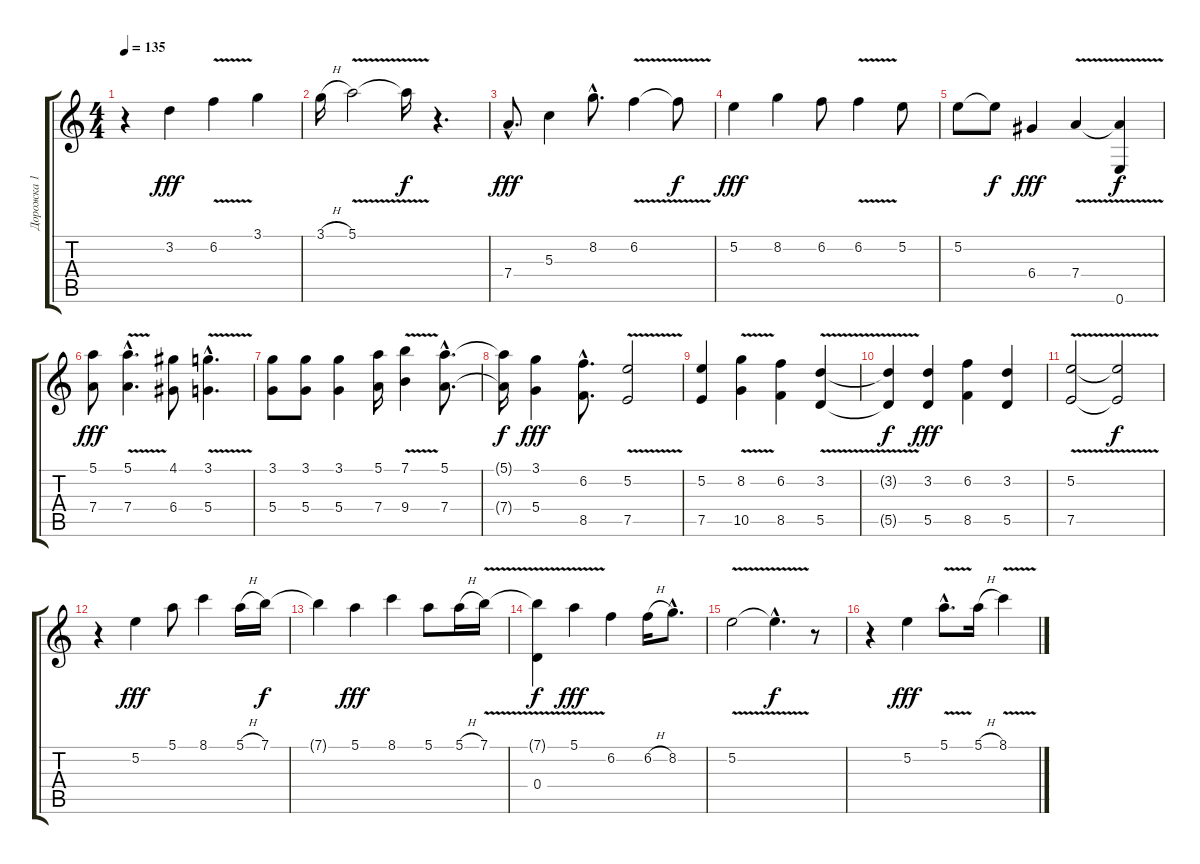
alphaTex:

\track ("Дорожка 1" "Дорожка 1") {instrument acousticguitarnylon}
\staff {score tabs}
\tuning (E4 B3 G3 D3 A2 E2) {hide}
\ts (4 4)
\tempo 135
\clef g2
\ks c
r.4{dy f} 3.2.4{dy fff} 6.2{v}.4 3.1.4 |
3.1{h}.16 5.1{v}.2 5.1{t}.16{dy f} r.4{d} |
7.4{hac}.8{d dy fff} 5.3.4 8.2{hac}.8{d} 6.2{v}.4 6.2{t}.8{dy f} |
5.2.4{dy fff} 8.2.4 6.2.8 6.2{v}.4 5.2.8 |
5.2.8 5.2{t}.8{dy f} 6.4.4{dy fff} 7.4{v}.4 (7.4{t} 0.6).4{dy f} |
(5.1 7.4).8{dy fff} (5.1{v hac} 7.4{v hac}).4{d} (4.1 6.4).8 (3.1{hac} 5.4{v hac}).4{d} |
(3.1 5.4).8 (3.1 5.4).8 (3.1 5.4).4 (5.1 7.4).16 (7.1{v} 9.4{v}).4 (5.1{hac} 7.4{hac}).8{d} |
(5.1{t} 7.4{t}).16{dy f} (3.1 5.4).4{dy fff} (6.2{hac} 8.5{hac}).8{d} (5.2{v} 7.5{v}).2 |
(5.2 7.5).4 (8.2{v} 10.5{v}).4 (6.2 8.5).4 (3.2{v} 5.5{v}).4 |
(3.2{t} 5.5{t}).4{dy f} (3.2 5.5).4{dy fff} (6.2 8.5).4 (3.2 5.5).4 |
(5.2{v} 7.5{v}).2 (5.2{t} 7.5{t}).2{dy f} |
r.4 5.2.4{dy fff} 5.1.8 8.1.4 5.1{h}.16 7.1.16{dy f} |
7.1{t}.4 5.1.4{dy fff} 8.1.4 5.1.8 5.1{h}.16 7.1{v}.16 |
(7.1{t} 0.4).4{dy f} 5.1{v}.4{dy fff} 6.2.4 6.2{h}.16 8.2{hac}.8{d} |
5.2{v}.2 5.2{hac t}.4{d dy f} r.8 |
r.4 5.2.4{dy fff} 5.1{v hac}.8{d} 5.1{h}.16 8.1{v}.4
